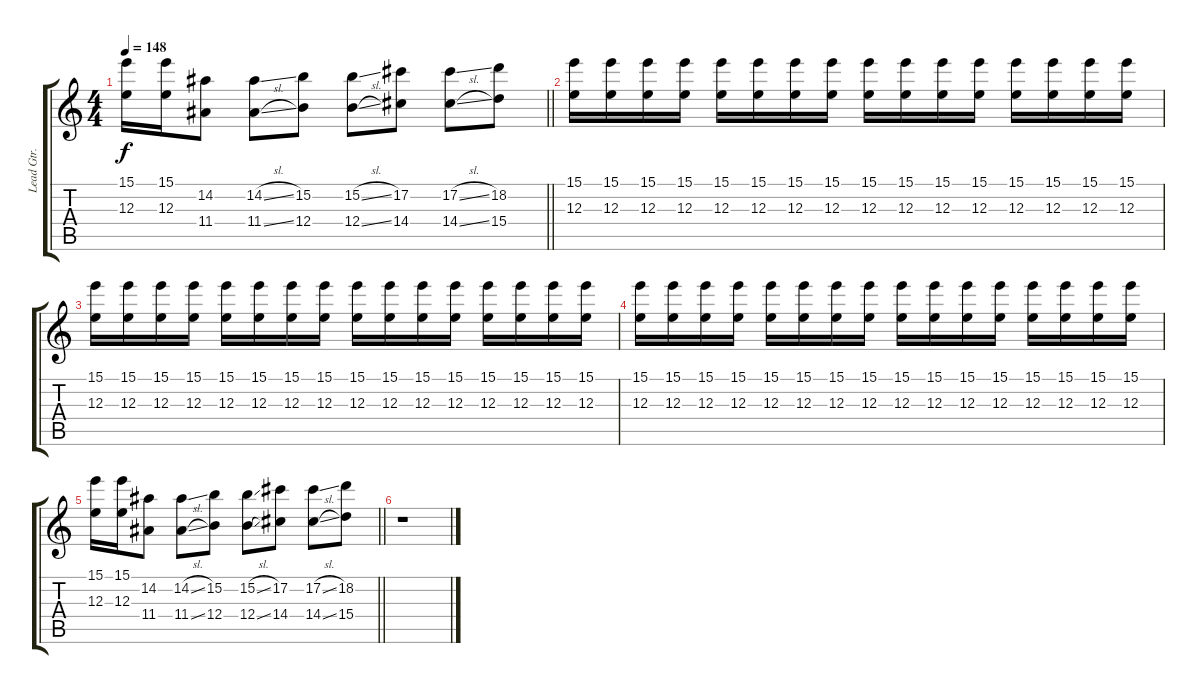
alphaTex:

\track ("Lead Gtr." "Lead Gtr.") {instrument distortionguitar}
\staff {score tabs}
\tuning (Db4 Ab3 E3 B2 Gb2 B1) {hide}
\ts (4 4)
\tempo 148
\clef g2
\barLineRight lightlight
\ks c
(15.1 12.3).16{dy f} (15.1 12.3).16 (14.2 11.4).8 (14.2{sl} 11.4{sl}).8 (15.2 12.4).8 (15.2{sl} 12.4{sl}).8 (17.2 14.4).8 (17.2{sl} 14.4{sl}).8 (18.2 15.4).8 |
(15.1 12.3).16 (15.1 12.3).16 (15.1 12.3).16 (15.1 12.3).16 (15.1 12.3).16 (15.1 12.3).16 (15.1 12.3).16 (15.1 12.3).16 (15.1 12.3).16 (15.1 12.3).16 (15.1 12.3).16 (15.1 12.3).16 (15.1 12.3).16 (15.1 12.3).16 (15.1 12.3).16 (15.1 12.3).16 |
(15.1 12.3).16 (15.1 12.3).16 (15.1 12.3).16 (15.1 12.3).16 (15.1 12.3).16 (15.1 12.3).16 (15.1 12.3).16 (15.1 12.3).16 (15.1 12.3).16 (15.1 12.3).16 (15.1 12.3).16 (15.1 12.3).16 (15.1 12.3).16 (15.1 12.3).16 (15.1 12.3).16 (15.1 12.3).16 |
(15.1 12.3).16 (15.1 12.3).16 (15.1 12.3).16 (15.1 12.3).16 (15.1 12.3).16 (15.1 12.3).16 (15.1 12.3).16 (15.1 12.3).16 (15.1 12.3).16 (15.1 12.3).16 (15.1 12.3).16 (15.1 12.3).16 (15.1 12.3).16 (15.1 12.3).16 (15.1 12.3).16 (15.1 12.3).16 |
\barLineRight lightlight
(15.1 12.3).16 (15.1 12.3).16 (14.2 11.4).8 (14.2{sl} 11.4{sl}).8 (15.2 12.4).8 (15.2{sl} 12.4{sl}).8 (17.2 14.4).8 (17.2{sl} 14.4{sl}).8 (18.2 15.4).8 |
r.1
